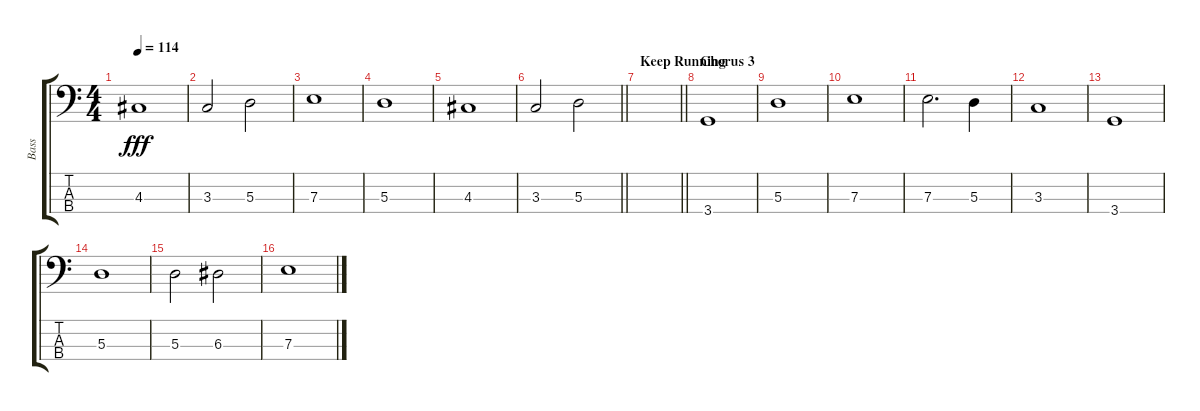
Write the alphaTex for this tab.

\track ("Bass" "Bass") {instrument electricbassfinger}
\staff {score tabs}
\tuning (G2 D2 A1 E1) {hide}
\ts (4 4)
\tempo 114
\clef f4
\ks c
4.3.1{dy fff} |
3.3.2 5.3.2 |
7.3.1 |
5.3.1 |
4.3.1 |
\barLineRight lightlight
3.3.2 5.3.2 |
\section ("" "Keep Running")
\barLineRight lightlight
|
\section ("" "Chorus 3")
3.4.1 |
5.3.1 |
7.3.1 |
7.3.2{d} 5.3.4 |
3.3.1 |
3.4.1 |
5.3.1 |
5.3.2 6.3.2 |
7.3.1
